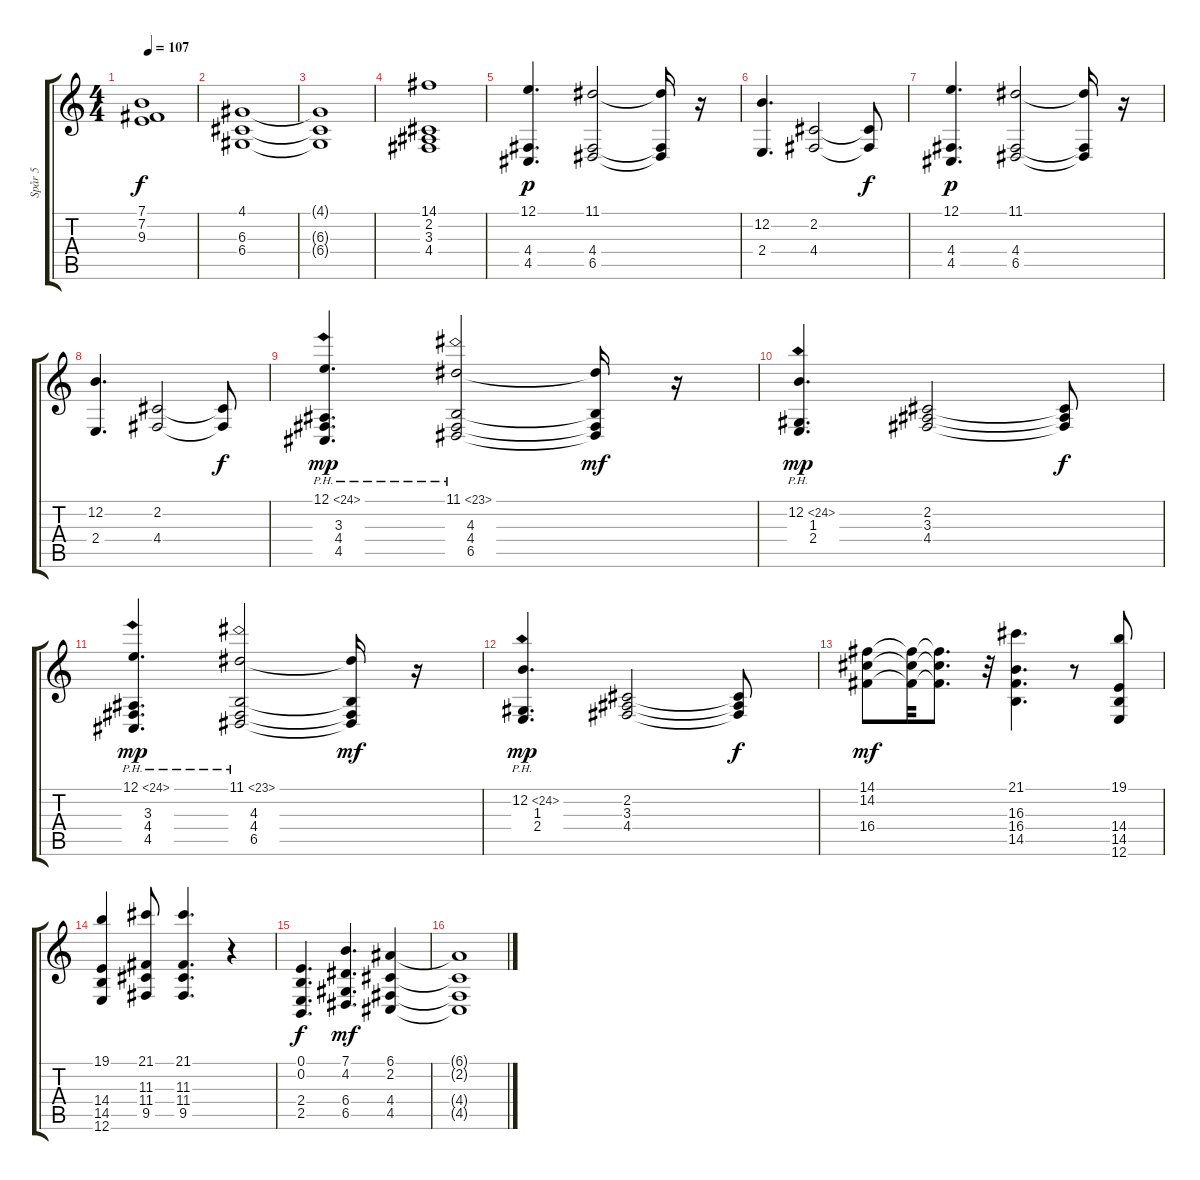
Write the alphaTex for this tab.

\track ("Spår 5" "Spår 5") {instrument fx7echoes}
\staff {score tabs}
\tuning (E4 B3 G3 D3 A2 E2) {hide}
\ts (4 4)
\tempo 107
\clef g2
\ks c
(7.1{t} 7.2{t} 9.3{t}).1{dy f} |
(4.1 6.3 6.4).1 |
(4.1{t} 6.3{t} 6.4{t}).1 |
(14.1 2.2 3.3 4.4).1 |
(12.1 4.4 4.5).4{d dy p} (11.1 4.4 6.5).2 (11.1{t} 4.4{t} 6.5{t}).16 r.16 |
(12.2 2.4).4{d} (2.2 4.4).2 (2.2{t} 4.4{t}).8{dy f} |
(12.1 4.4 4.5).4{d dy p} (11.1 4.4 6.5).2 (11.1{t} 4.4{t} 6.5{t}).16 r.16 |
(12.2 2.4).4{d} (2.2 4.4).2 (2.2{t} 4.4{t}).8{dy f} |
(12.1{ph 12} 3.3 4.4 4.5).4{d dy mp} (11.1{ph 12} 4.3 4.4 6.5).2 (11.1{t} 4.3{t} 4.4{t} 6.5{t}).16{dy mf} r.16 |
(12.2{ph 12} 1.3 2.4).4{d dy mp} (2.2 3.3 4.4).2 (2.2{t} 3.3{t} 4.4{t}).8{dy f} |
(12.1{ph 12} 3.3 4.4 4.5).4{d dy mp} (11.1{ph 12} 4.3 4.4 6.5).2 (11.1{t} 4.3{t} 4.4{t} 6.5{t}).16{dy mf} r.16 |
(12.2{ph 12} 1.3 2.4).4{d dy mp} (2.2 3.3 4.4).2 (2.2{t} 3.3{t} 4.4{t}).8{dy f} |
(14.1 14.2 16.4).8{dy mf balance 2 instrument lead2sawtooth} (14.1{t} 14.2{t} 16.4{t}).32 (14.1{t} 14.2{t} 16.4{t}).8{d} r.32 (21.1 16.3 16.4 14.5).4{d} r.8 (19.1 14.4 14.5 12.6).8 |
(19.1 14.4 14.5 12.6).4 (21.1 11.3 11.4 9.5).8 (21.1 11.3 11.4 9.5).4{d} r.4 |
(0.1 0.2 2.4 2.5).4{d dy f balance 13 instrument stringensemble2} (7.1 4.2 6.4 6.5).4{d dy mf} (6.1 2.2 4.4 4.5).4 |
(6.1{t} 2.2{t} 4.4{t} 4.5{t}).1
